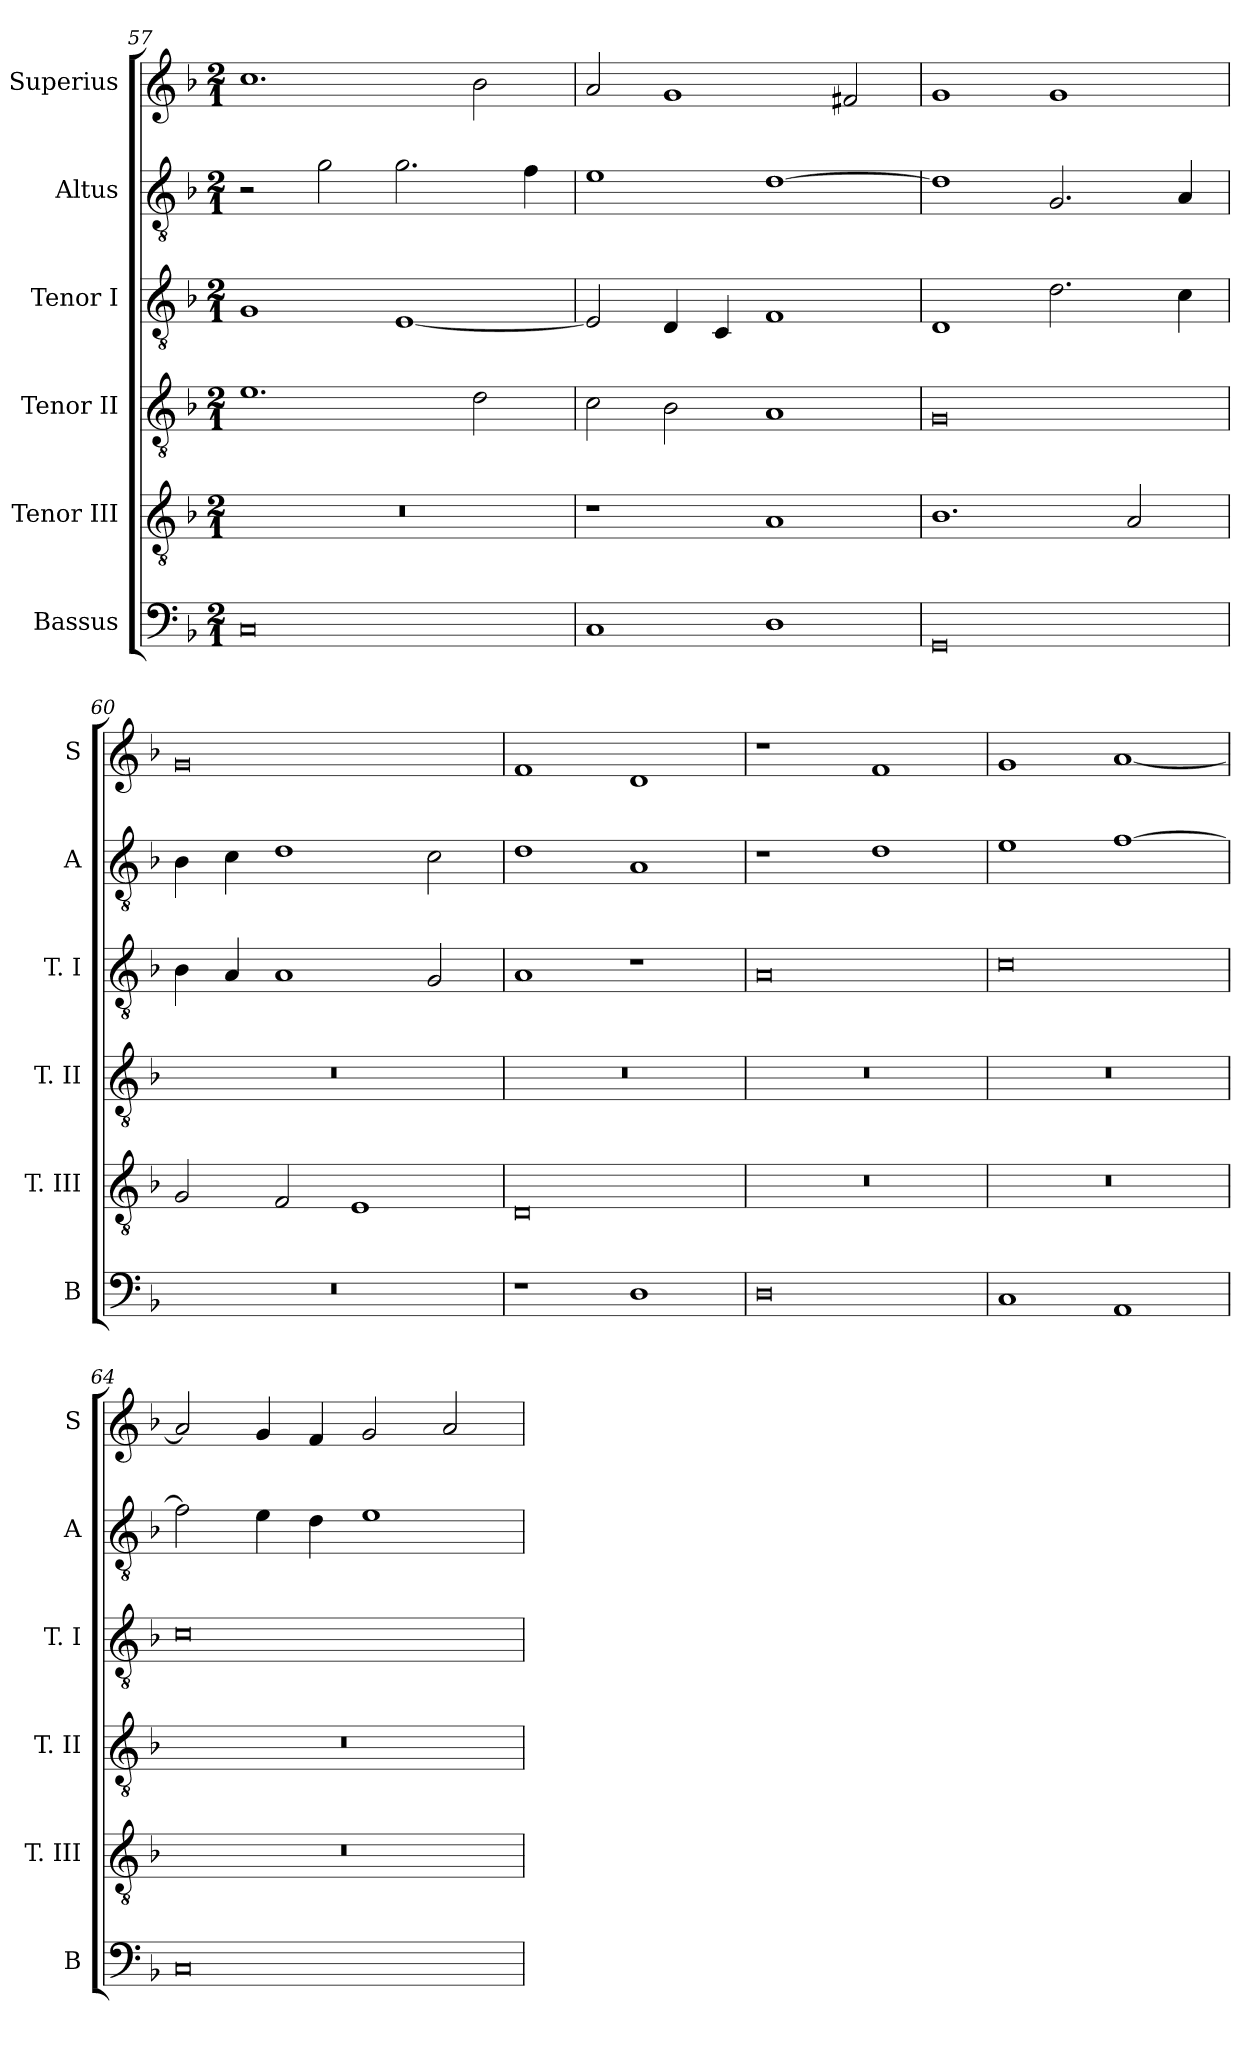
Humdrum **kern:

**kern	**kern	**kern	**kern	**kern	**kern
*part6	*part5	*part4	*part3	*part2	*part1
*staff6	*staff5	*staff4	*staff3	*staff2	*staff1
*I"Bassus	*I"Tenor III	*I"Tenor II	*I"Tenor I	*I"Altus	*I"Superius
*I'B	*I'T. III	*I'T. II	*I'T. I	*I'A	*I'S
*clefF4	*clefGv2	*clefGv2	*clefGv2	*clefGv2	*clefG2
*k[b-]	*k[b-]	*k[b-]	*k[b-]	*k[b-]	*k[b-]
*F:	*F:	*F:	*F:	*F:	*F:
*M2/1	*M2/1	*M2/1	*M2/1	*M2/1	*M2/1
=57	=57	=57	=57	=57	=57
0C	0r	1.e	1G	2r	1.cc
.	.	.	.	2g	.
.	.	.	[1E	2.g	.
.	.	2d	.	.	2b-
.	.	.	.	4f	.
=58	=58	=58	=58	=58	=58
1C	1r	2c	2E]	1e	2a
.	.	2B-	4D	.	1g
.	.	.	4C	.	.
1D	1A	1A	1F	[1d	.
.	.	.	.	.	2f#X
=59	=59	=59	=59	=59	=59
0GG	1.B-	0G	1D	1d]	1g
.	.	.	2.d	2.G	1g
.	2A	.	.	.	.
.	.	.	4c	4A	.
=60	=60	=60	=60	=60	=60
0r	2G	0r	4B-	4B-	0g
.	.	.	4A	4c	.
.	2F	.	1A	1d	.
.	1E	.	.	.	.
.	.	.	2G	2c	.
=61	=61	=61	=61	=61	=61
1r	0D	0r	1A	1d	1f
1D	.	.	1r	1A	1d
=62	=62	=62	=62	=62	=62
0D	0r	0r	0A	1r	1r
.	.	.	.	1d	1f
=63	=63	=63	=63	=63	=63
1C	0r	0r	0c	1e	1g
1AA	.	.	.	[1f	[1a
=64	=64	=64	=64	=64	=64
0C	0r	0r	0c	2f]	2a]
.	.	.	.	4e	4g
.	.	.	.	4d	4f
.	.	.	.	1e	2g
.	.	.	.	.	2a
=	=	=	=	=	=
*-	*-	*-	*-	*-	*-
